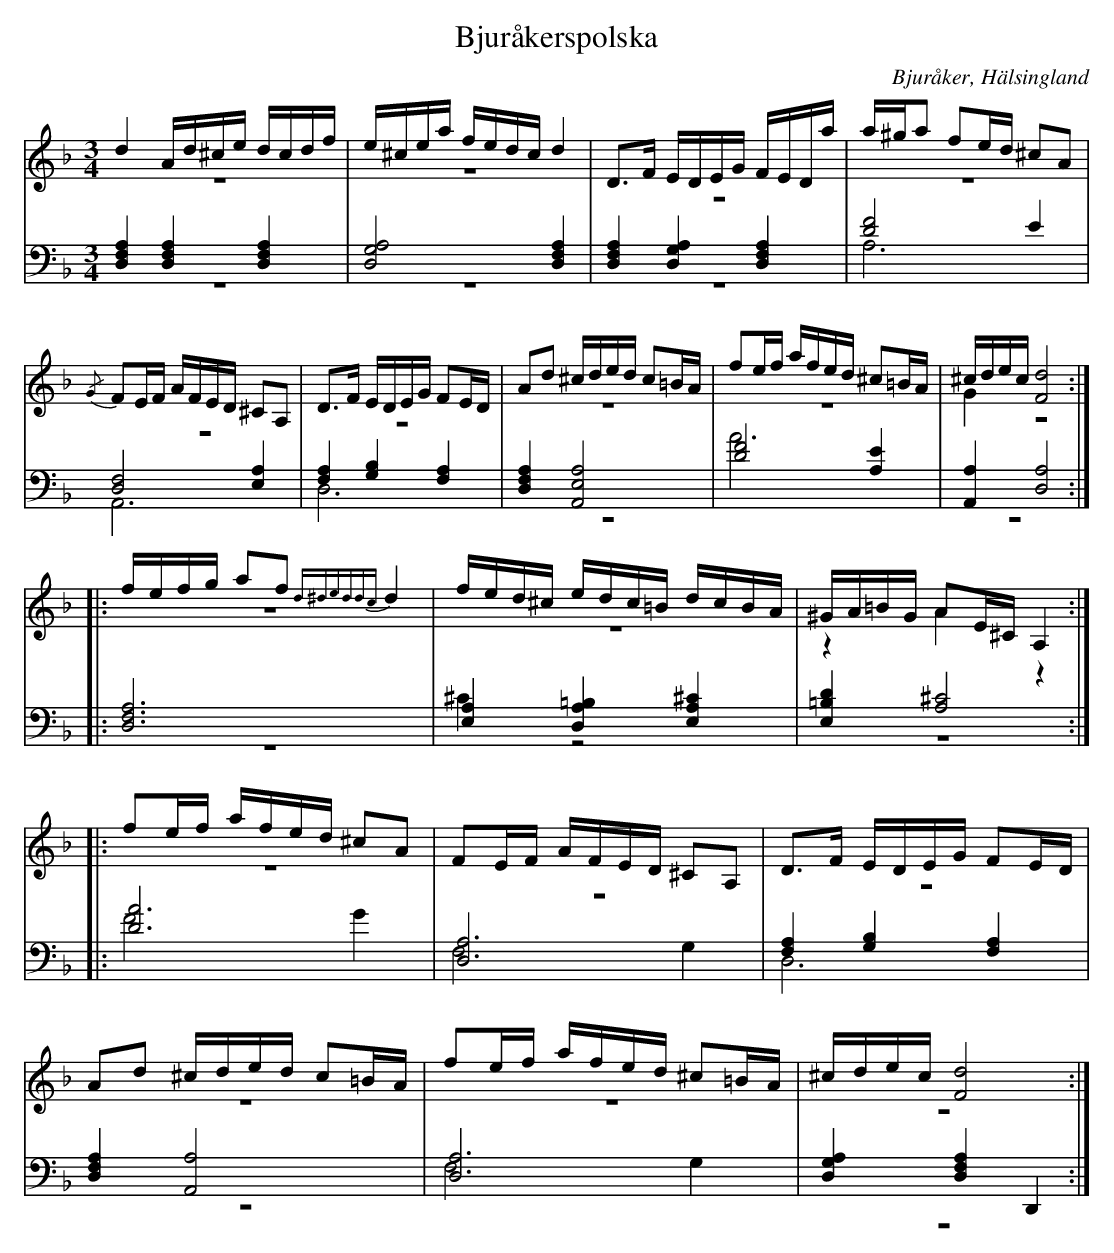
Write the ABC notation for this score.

X:1
T: Bjuråkerspolska
O: Bjuråker, Hälsingland
M: 3/4
L: 1/16
K: Dm
V:1
V:2 merge
V:3
V:4 merge
V:1
d4 Ad^ce dcdf |e^cea fedc d4|D2>F2 EDEG FEDa|a^ga2 f2ed ^c2A2|
{/G}F2EF AFED ^C2A,2|D2>F2 EDEG F2ED|A2d2 ^cded c2=BA|f2ef afed ^c2=BA|^cdec [F8d8]:|
|:fefg a2f2 {d^ded^=dc}d4 |fed^c edc=B dcBA|^GA=BG A2E^C A,4:|
|:f2ef afed ^c2A2|F2EF AFED ^C2A,2|D2>F2 EDEG F2ED|
A2d2 ^cded c2=BA|f2ef afed ^c2=BA|^cdec [F8d8]:|
V:2
z12|z12|z12|z12|
z12|z12|z12|z12|G4 z8:|
|:z12|z12|z4 A4 z4:|
|:z12|z12|z12|
z12|z12|z12:|
V:3 clef=bass
[D,4F,4A,4] [D,4F,4A,4] [D,4F,4A,4]|[D,8G,8A,8] [D,4F,4A,4]|[D,4F,4A,4] [D,4G,4A,4] [D,4F,4A,4]|[D8F8] E4|
[D,8F,8] [E,4A,4]|[F,4A,4] [G,4B,4] [F,4A,4]|[D,4F,4A,4] [A,,8E,8A,8]|[D8F8] [A,4E4]|[A,,4A,4] [D,8A,8]:|
|:[D,12F,12A,12]|[E,4A,4] [A,4=B,4D,4] [E,4A,4^C4]|[E,4=B,4D4] [A,8^C8]:|
|:[D12A12]|[D,12A,12]|[F,4A,4] [G,4B,4] [F,4A,4]|
[D,4F,4A,4] [A,,8A,8]|[D,12A,12]|[D,4G,4A,4] [D,4F,4A,4] D,,4:|
V:4 clef=bass
z12|z12|z12|A,12|
A,,12|D,12|z12|A12|z12:|
|:z12|^C4 z8|z12:|
|:F8 G4|F,8 G,4|D,12|
z12|F,8 G,4|z12:|
